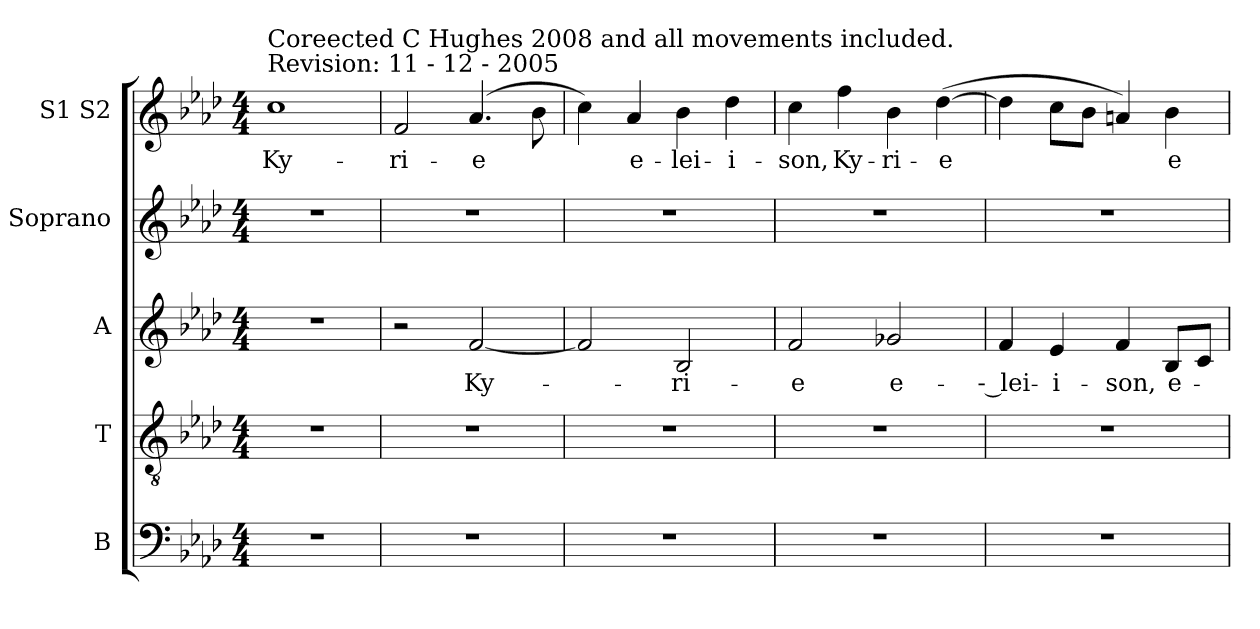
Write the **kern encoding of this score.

**kern	**kern	**kern	**text	**kern	**kern	**text
*part5	*part4	*part3	*part3	*part2	*part1	*part1
*staff5	*staff4	*staff3	*staff3	*staff2	*staff1	*staff1
*I"B	*I"T	*I"A	*	*I"Soprano	*I"S1 S2	*
!!LO:PB:g=z
*clefF4	*clefGv2	*clefG2	*	*clefG2	*clefG2	*
*	*ITrd7c12	*	*	*	*	*
*k[b-e-a-d-]	*k[b-e-a-d-]	*k[b-e-a-d-]	*	*k[b-e-a-d-]	*k[b-e-a-d-]	*
*f:	*f:	*f:	*	*f:	*f:	*
*M4/4	*M4/4	*M4/4	*	*M4/4	*M4/4	*
*MM120	*MM120	*MM120	*	*MM120	*MM120	*
=1	=1	=1	=1	=1	=1	=1
!	!	!	!	!	!LO:TX:a:t=Revision&colon;  11 - 12 - 2005	!
!	!	!	!	!	!LO:TX:t=Coreected  C Hughes 2008 and all movements included.	!
!	!	!	!	!	!	!LO:LY:b:color=#000000
1r	1r	1r	.	1r	1cci	Ky-
=2	=2	=2	=2	=2	=2	=2
!	!	!	!	!	!	!LO:LY:b:color=#000000
1r	1r	2r	.	1r	2fi/	-ri-
!	!	!	!LO:LY:b:color=#000000	!	!	!
!	!	!	!	!	!	!LO:LY:b:color=#000000
.	.	[2fi/	Ky-	.	(4.a-i/	-e
.	.	.	.	.	8b-i\	.
=3	=3	=3	=3	=3	=3	=3
1r	1r	2fi/]	.	1r	4cci\)	.
!	!	!	!	!	!	!LO:LY:b:color=#000000
.	.	.	.	.	4a-i/	e-
!	!	!	!LO:LY:b:color=#000000	!	!	!
!	!	!	!	!	!	!LO:LY:b:color=#000000
.	.	2B-i/	-ri-	.	4b-i\	-lei-
!	!	!	!	!	!	!LO:LY:b:color=#000000
.	.	.	.	.	4dd-i\	-i-
=4	=4	=4	=4	=4	=4	=4
!	!	!	!LO:LY:b:color=#000000	!	!	!
!	!	!	!	!	!	!LO:LY:b:color=#000000
1r	1r	2fi/	-e	1r	4cci\	-son,
!	!	!	!	!	!	!LO:LY:b:color=#000000
.	.	.	.	.	4ffi\	Ky-
!	!	!	!LO:LY:b:color=#000000	!	!	!
!	!	!	!	!	!	!LO:LY:b:color=#000000
.	.	2g-Xi/	e-	.	4b-i\	-ri-
!	!	!	!	!	!	!LO:LY:b:color=#000000
.	.	.	.	.	([4dd-i\	-e
=5	=5	=5	=5	=5	=5	=5
!	!	!	!LO:LY:b:color=#000000	!	!	!
1r	1r	4fi/	-- lei-	1r	4dd-i\]	.
!	!	!	!LO:LY:b:color=#000000	!	!	!
.	.	4e-i/	-i-	.	8cci\L	.
.	.	.	.	.	8b-i\J	.
!	!	!	!LO:LY:b:color=#000000	!	!	!
.	.	4fi/	-son,	.	4ani/)	.
!	!	!	!LO:LY:b:color=#000000	!	!	!
!	!	!	!	!	!	!LO:LY:b:color=#000000
.	.	8B-i/L	e-	.	4b-i\	e-
.	.	8ci/J	.	.	.	.
=	=	=	=	=	=	=
*-	*-	*-	*-	*-	*-	*-
